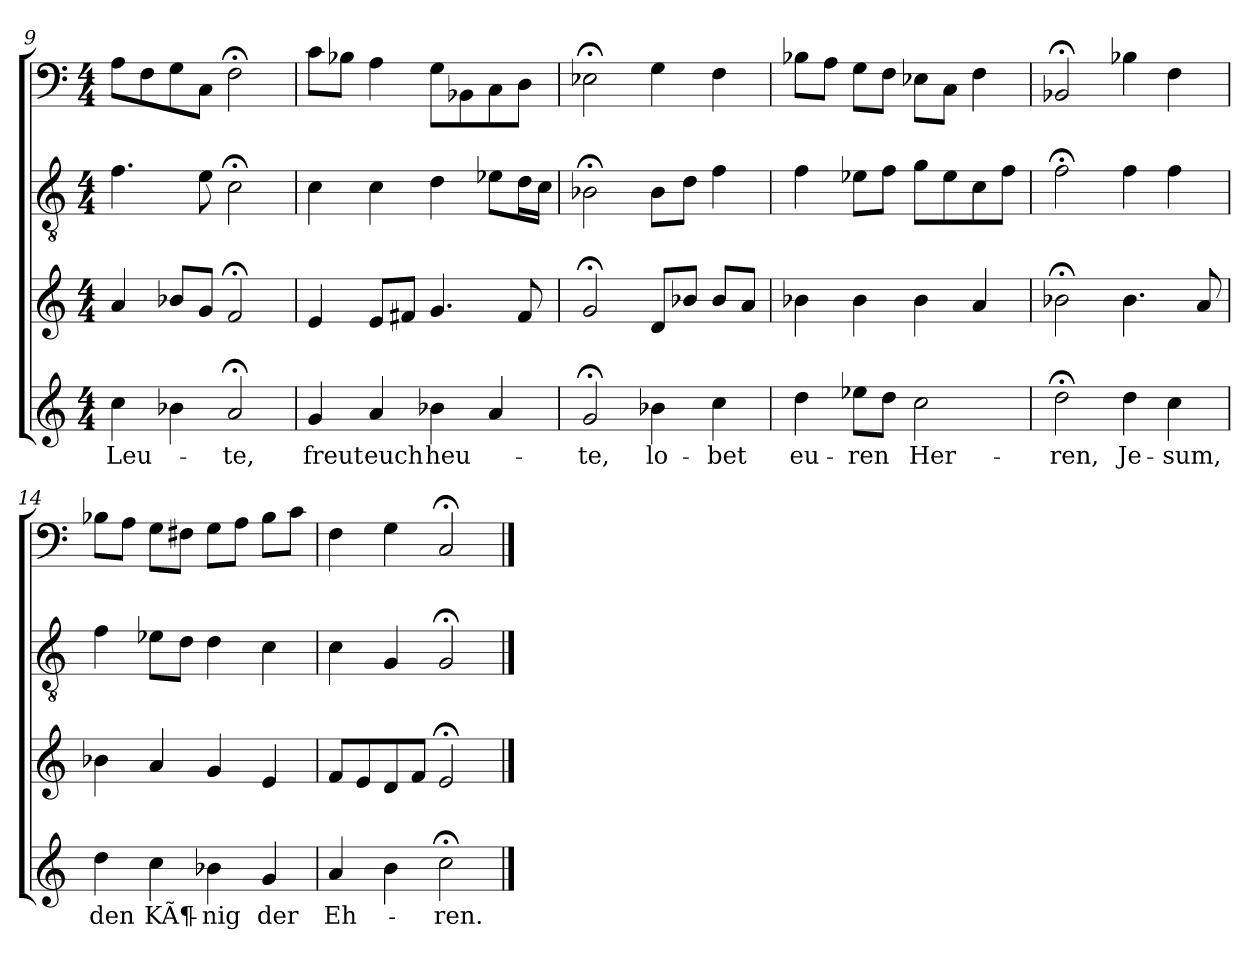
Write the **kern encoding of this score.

**kern	**text	**kern	**kern	**kern
*part4	*part4	*part3	*part2	*part1
*staff4	*staff4	*staff3	*staff2	*staff1
*clefG2	*	*clefG2	*clefGv2	*clefF4
*k[]	*	*k[]	*k[]	*k[]
*C:	*	*C:	*C:	*C:
*M4/4	*	*M4/4	*M4/4	*M4/4
=9	=9	=9	=9	=9
4cc	Leu-	4a	4.f	8AL
.	.	.	.	8F
4b-X	.	8b-XL	.	8G
.	.	8gJ	8e	8CJ
2a;<	-te,	2f;<	2c;<	2F;<
=10	=10	=10	=10	=10
4g	freut	4e	4c	8cL
.	.	.	.	8B-XJ
4a	euch	8eL	4c	4A
.	.	8f#XJ	.	.
4b-X	heu-	4.g	4d	8GL
.	.	.	.	8BB-X
4a	.	.	8e-XL	8C
.	.	8f#	16dL	8DJ
.	.	.	16cJJ	.
=11	=11	=11	=11	=11
2g;<	-te,	2g;<	2B-X;<	2E-X;<
4b-X	lo-	8dL	8B-L	4G
.	.	8b-XJ	8dJ	.
4cc	-bet	8b-L	4f	4F
.	.	8aJ	.	.
=12	=12	=12	=12	=12
4dd	eu-	4b-X	4f	8B-XL
.	.	.	.	8AJ
8ee-XL	-ren	4b-	8e-XL	8GL
8ddJ	.	.	8fJ	8FJ
2cc	Her-	4b-	8gL	8E-XL
.	.	.	8e-	8CJ
.	.	4a	8c	4F
.	.	.	8fJ	.
=13	=13	=13	=13	=13
2dd;<	-ren,	2b-X;<	2f;<	2BB-X;<
4dd	Je-	4.b-	4f	4B-X
4cc	-sum,	.	4f	4F
.	.	8a	.	.
=14	=14	=14	=14	=14
4dd	den	4b-X	4f	8B-XL
.	.	.	.	8AJ
4cc	KÃ¶-	4a	8e-XL	8GL
.	.	.	8dJ	8F#XJ
4b-X	-nig	4g	4d	8GL
.	.	.	.	8AJ
4g	der	4e	4c	8B-L
.	.	.	.	8cJ
=15	=15	=15	=15	=15
4a	Eh-	8fL	4c	4F
.	.	8e	.	.
4b	.	8d	4G	4G
.	.	8fJ	.	.
2cc;<	-ren.	2e;<	2G;<	2C;<
==	==	==	==	==
*-	*-	*-	*-	*-
